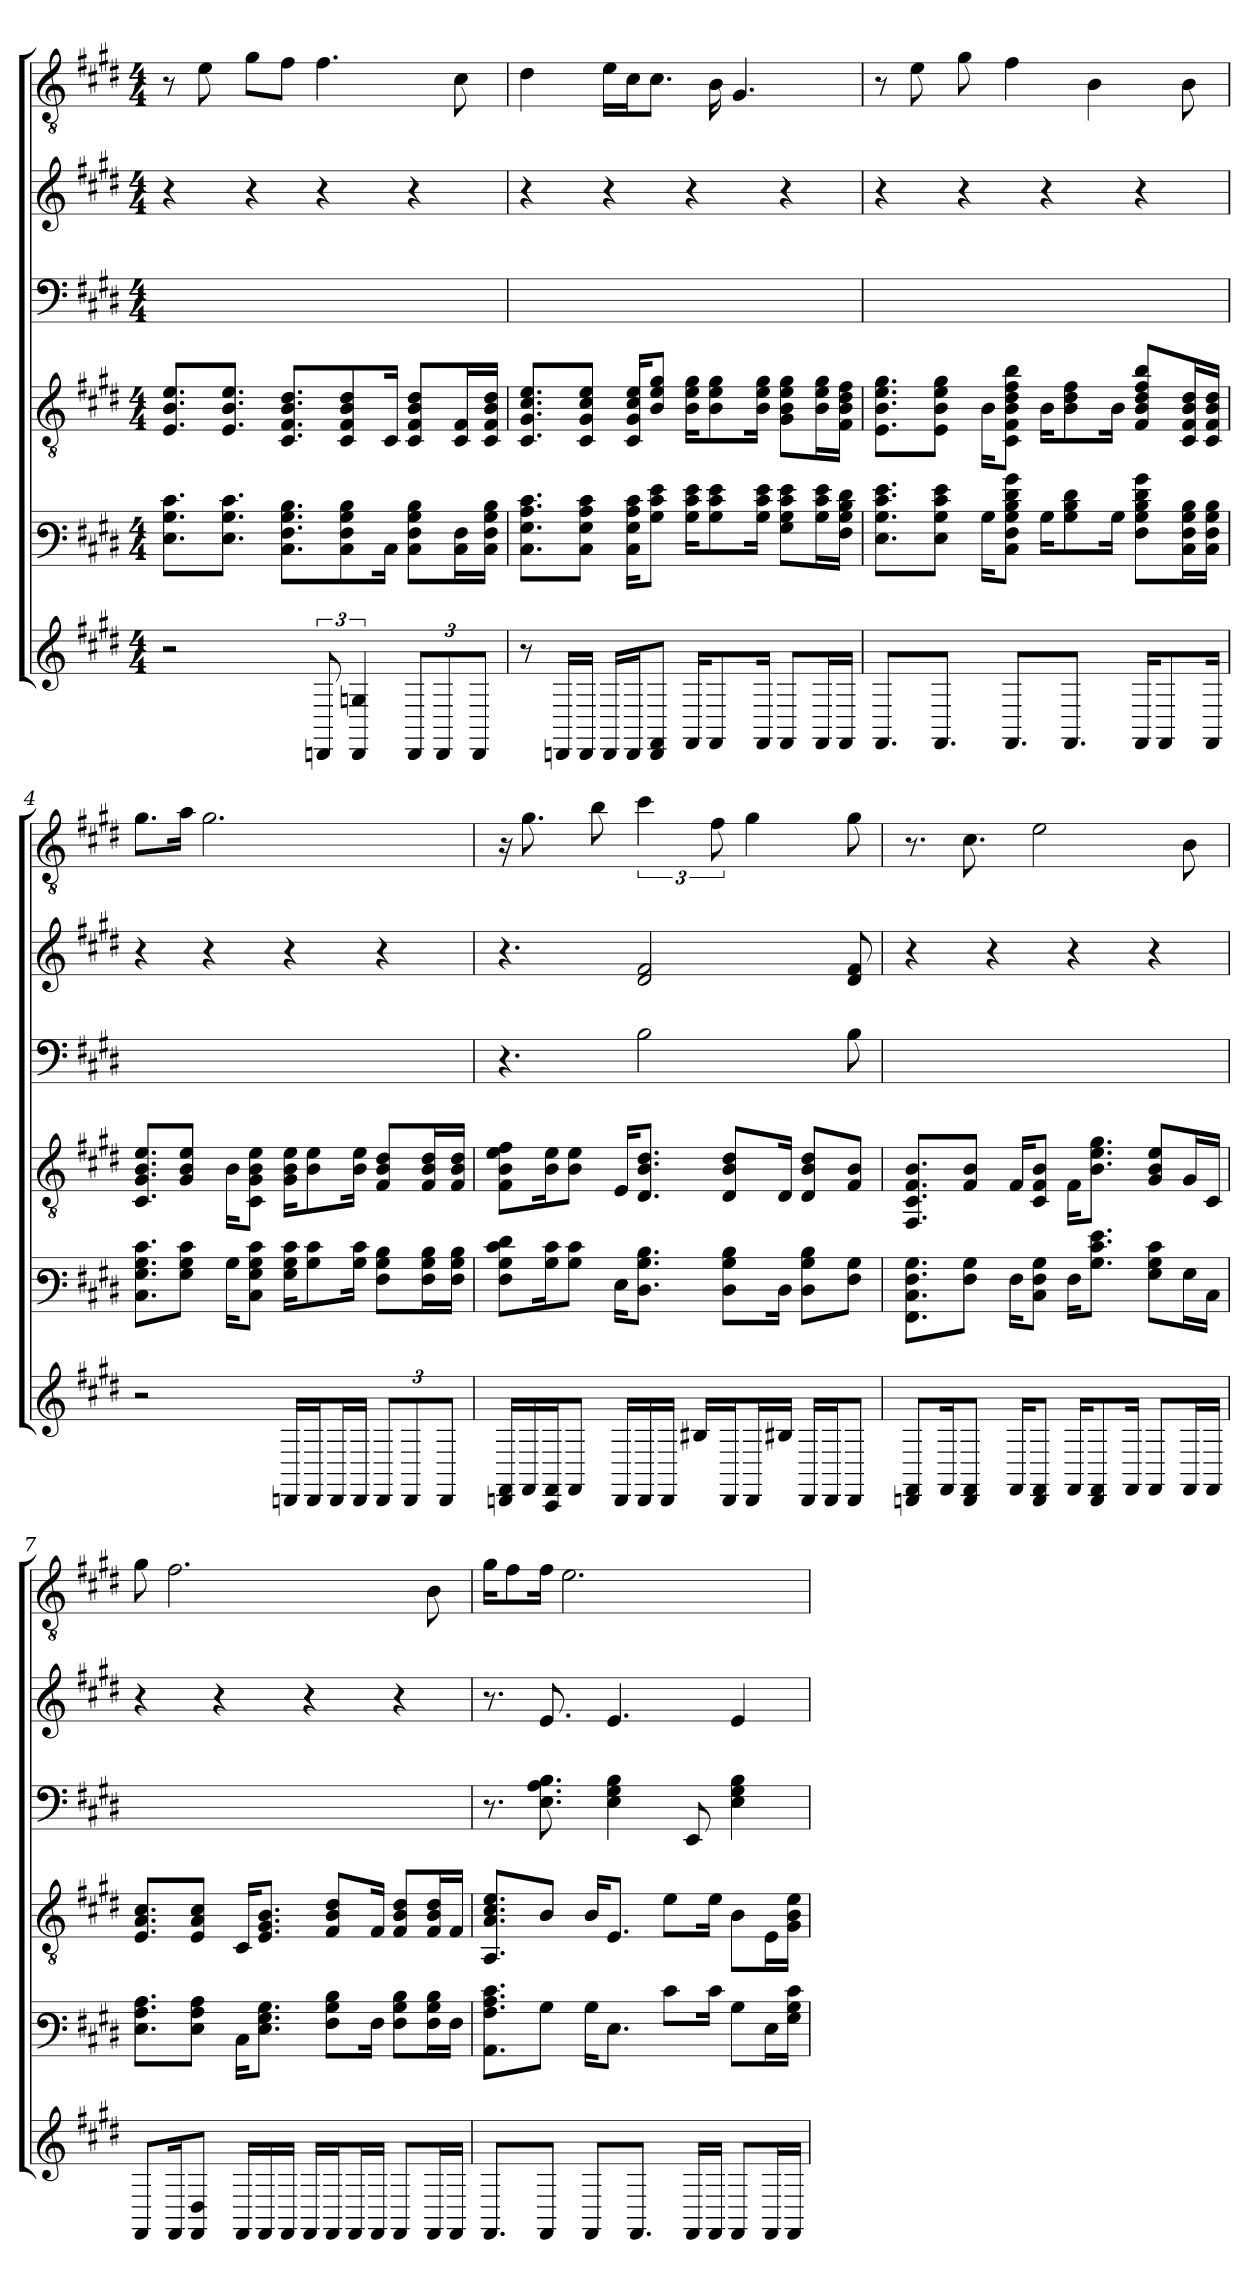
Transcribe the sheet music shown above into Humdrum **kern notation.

**kern	**kern	**kern	**kern	**kern	**kern
*part5	*part4	*part3	*part2	*part2	*part1
*staff6	*staff5	*staff4	*staff3	*staff2	*staff1
*	*stria6	*	*	*	*
*clefG2	*	*clefGv2	*clefF4	*clefG2	*clefGv2
*k[f#c#g#d#]	*k[f#c#g#d#]	*k[f#c#g#d#]	*k[f#c#g#d#]	*k[f#c#g#d#]	*k[f#c#g#d#]
*E:	*E:	*E:	*E:	*E:	*E:
*M4/4	*M4/4	*M4/4	*M4/4	*M4/4	*M4/4
*MM83	*MM83	*MM83	*MM83	*MM83	*MM83
=1	=1	=1	=1	=1	=1
2r	8.E\ 8.B\ 8.e\L	8.E/ 8.B/ 8.e/L	1ryy	4r	8r
.	.	.	.	.	8e
.	8.E\ 8.B\ 8.e\J	8.E/ 8.B/ 8.e/J	.	.	.
.	.	.	.	4r	8g#\L
.	8.C#\ 8.F#\ 8.B\ 8.d#\L	8.C#/ 8.F#/ 8.B/ 8.d#/L	.	.	8f#\J
12DD	.	.	.	4r	4.f#
.	8C#\ 8F#\ 8B\ 8d#\	8C#/ 8F#/ 8B/ 8d#/	.	.	.
6G 6DD	.	.	.	.	.
.	16C#Jk	16C#/Jk	.	.	.
12DD/L	8C#\ 8F#\ 8B\ 8d#\L	8C#/ 8F#/ 8B/ 8d#/L	.	4r	.
12DD/	.	.	.	.	.
.	16C#\ 16F#\L	16C#/ 16F#/L	.	.	8c#
12DD/J	.	.	.	.	.
.	16C#\ 16F#\ 16B\ 16d#\JJ	16C#/ 16F#/ 16B/ 16d#/JJ	.	.	.
=2	=2	=2	=2	=2	=2
8r	8.C#\ 8.G#\ 8.c#\ 8.e\L	8.C#/ 8.G#/ 8.c#/ 8.e/L	1ryy	4r	4d#
16DD/LL	.	.	.	.	.
16DD/JJ	8C#\ 8G#\ 8c#\ 8e\J	8C#/ 8G#/ 8c#/ 8e/J	.	.	.
16DD/LL	.	.	.	4r	16e\LL
16DD/J	16C#\ 16G#\ 16c#\ 16e\KL	16C#/ 16G#/ 16c#/ 16e/KL	.	.	16c#\J
8DD/ 8FF#/J	8B\ 8e\ 8g#\J	8B/ 8e/ 8g#/J	.	.	8.c#\J
16FF#/KL	16B\ 16e\ 16g#\KL	16B\ 16e\ 16g#\KL	.	4r	.
8FF#/	8B\ 8e\ 8g#\	8B\ 8e\ 8g#\	.	.	16B
.	.	.	.	.	4.G#
16FF#/Jk	16B\ 16e\ 16g#\Jk	16B\ 16e\ 16g#\Jk	.	.	.
8FF#/L	8G#\ 8B\ 8e\ 8g#\L	8G#\ 8B\ 8e\ 8g#\L	.	4r	.
16FF#/L	16B\ 16g#\ 16e\L	16B\ 16g#\ 16e\L	.	.	.
16FF#/JJ	16F#\ 16B\ 16d#\ 16f#\JJ	16F#\ 16B\ 16d#\ 16f#\JJ	.	.	.
=3	=3	=3	=3	=3	=3
8.FF#/L	8.E\ 8.B\ 8.e\ 8.g#\L	8.E\ 8.B\ 8.e\ 8.g#\L	1ryy	4r	8r
.	.	.	.	.	8e
8.FF#/J	8E\ 8B\ 8e\ 8g#\J	8E\ 8B\ 8e\ 8g#\J	.	.	.
.	.	.	.	4r	8g#
.	16BKL	16B\KL	.	.	.
8.FF#/L	8C#\ 8F#\ 8B\ 8d#\ 8f#\ 8b\J	8C#\ 8F#\ 8B\ 8d#\ 8f#\ 8b\J	.	.	4f#
.	16BKL	16B\KL	.	4r	.
8.FF#/J	8B\ 8d#\ 8f#\	8B\ 8d#\ 8f#\	.	.	.
.	.	.	.	.	4B
.	16BJk	16B\Jk	.	.	.
16FF#/KL	8F#\ 8B\ 8d#\ 8f#\ 8b\L	8F#/ 8B/ 8d#/ 8f#/ 8b/L	.	4r	.
8FF#/	.	.	.	.	.
.	16C#\ 16F#\ 16B\ 16d#\L	16C#/ 16F#/ 16B/ 16d#/L	.	.	8B
16FF#/Jk	16B\ 16d#\ 16F#\ 16C#\JJ	16B/ 16d#/ 16F#/ 16C#/JJ	.	.	.
=4	=4	=4	=4	=4	=4
2r	8.C#\ 8.G#\ 8.B\ 8.e\L	8.C#/ 8.G#/ 8.B/ 8.e/L	1ryy	4r	8.g#\L
.	8G#\ 8B\ 8e\J	8G#/ 8B/ 8e/J	.	.	16a\Jk
.	.	.	.	4r	2.g#
.	16BKL	16B\KL	.	.	.
.	8C#\ 8G#\ 8B\ 8e\J	8C#\ 8G#\ 8B\ 8e\J	.	.	.
16DD/LL	16G#\ 16B\ 16e\KL	16G#\ 16B\ 16e\KL	.	4r	.
16DD/J	8B\ 8e\	8B\ 8e\	.	.	.
16DD/L	.	.	.	.	.
16DD/JJ	16B\ 16e\Jk	16B\ 16e\Jk	.	.	.
12DD/L	8F#\ 8B\ 8d#\L	8F#/ 8B/ 8d#/L	.	4r	.
12DD/	.	.	.	.	.
.	16F#\ 16B\ 16d#\L	16F#/ 16B/ 16d#/L	.	.	.
12DD/J	.	.	.	.	.
.	16F#\ 16B\ 16d#\JJ	16F#/ 16B/ 16d#/JJ	.	.	.
=5	=5	=5	=5	=5	=5
16DD/ 16FF#/LL	8F#\ 8B\ 8e\ 8f#\L	8F#\ 8B\ 8e\ 8f#\L	4.r	4.r	16r
16FF#/J	.	.	.	.	8.g#
16FF#/ 16CC#/K	16B\ 16e\K	16B\ 16e\K	.	.	.
8FF#/J	8B\ 8e\J	8B\ 8e\J	.	.	.
.	.	.	.	.	8b
16DD/LL	16EKL	16E/KL	.	.	.
16DD/	8.D#\ 8.B\ 8.d#\J	8.D#/ 8.B/ 8.d#/J	2B	2d# 2f#	6cc#
16DD/JJ	.	.	.	.	.
16B#X/LL	.	.	.	.	.
.	.	.	.	.	12f#
16DD/J	8B\ 8d#\ 8D#\L	8B/ 8d#/ 8D#/L	.	.	.
16DD/L	.	.	.	.	4g#
16B#X/JJ	16D#Jk	16D#/Jk	.	.	.
16DD/LL	8B\ 8D#\ 8d#\L	8B/ 8D#/ 8d#/L	.	.	.
16DD/J	.	.	.	.	.
8DD/J	8B\ 8F#\J	8B/ 8F#/J	8B	8d# 8f#	8g#
=6	=6	=6	=6	=6	=6
8DD/ 8FF#/L	8.C#\ 8.F#\ 8.B\ 8.FF#\L	8.C#/ 8.F#/ 8.B/ 8.FF#/L	1ryy	4r	8.r
16FF#/K	.	.	.	.	.
8DD/ 8FF#/J	8F#\ 8B\J	8F#/ 8B/J	.	.	8.c#
.	.	.	.	4r	.
16FF#/KL	16F#KL	16F#/KL	.	.	.
8FF#/ 8DD/J	8C#\ 8F#\ 8B\J	8C#/ 8F#/ 8B/J	.	.	2e
16FF#/KL	16F#KL	16F#\KL	.	4r	.
8DD/ 8FF#/	8.B\ 8.e\ 8.g#\J	8.B\ 8.e\ 8.g#\J	.	.	.
16FF#/Jk	.	.	.	.	.
8FF#/L	8G#\ 8B\ 8e\L	8G#/ 8B/ 8e/L	.	4r	.
16FF#/L	16G#L	16G#/L	.	.	8B
16FF#/JJ	16C#JJ	16C#/JJ	.	.	.
=7	=7	=7	=7	=7	=7
8FF#/L	8.E\ 8.A\ 8.c#\L	8.E/ 8.A/ 8.c#/L	1ryy	4r	8g#
16FF#/K	.	.	.	.	2.f#
8FF#/ 8D#/J	8A\ 8c#\ 8E\J	8A/ 8c#/ 8E/J	.	.	.
.	.	.	.	4r	.
16FF#/LL	16C#KL	16C#/KL	.	.	.
16FF#/	8.E\ 8.G#\ 8.B\J	8.E/ 8.G#/ 8.B/J	.	.	.
16FF#/JJ	.	.	.	.	.
16FF#/LL	.	.	.	4r	.
16FF#/J	8F#\ 8B\ 8d#\L	8F#/ 8B/ 8d#/L	.	.	.
16FF#/L	.	.	.	.	.
16FF#/JJ	16F#Jk	16F#/Jk	.	.	.
8FF#/L	8F#\ 8B\ 8d#\L	8F#/ 8B/ 8d#/L	.	4r	.
16FF#/L	16F#\ 16B\ 16d#\L	16F#/ 16B/ 16d#/L	.	.	8B
16FF#/JJ	16F#JJ	16F#/JJ	.	.	.
=8	=8	=8	=8	=8	=8
8.FF#/L	8.AA\ 8.A\ 8.c#\ 8.e\L	8.AA/ 8.A/ 8.c#/ 8.e/L	8.r	8.r	16g#\KL
.	.	.	.	.	8f#\
8FF#/J	8BJ	8B/J	8.E 8.A 8.B	8.e	16f#\Jk
.	.	.	.	.	2.e
8FF#/L	16BKL	16B/KL	.	.	.
.	8.EJ	8.E/J	4E 4G# 4B	4.e	.
8.FF#/J	.	.	.	.	.
.	8eL	8e\L	.	.	.
16FF#/LL	.	.	8EE	.	.
16FF#/JJ	16eJk	16e\Jk	.	.	.
8FF#/L	8BL	8B\L	4E 4G# 4B	4e	.
16FF#/L	16EL	16E\L	.	.	.
16FF#/JJ	16G#\ 16B\ 16e\JJ	16G#\ 16B\ 16e\JJ	.	.	.
=	=	=	=	=	=
*-	*-	*-	*-	*-	*-
